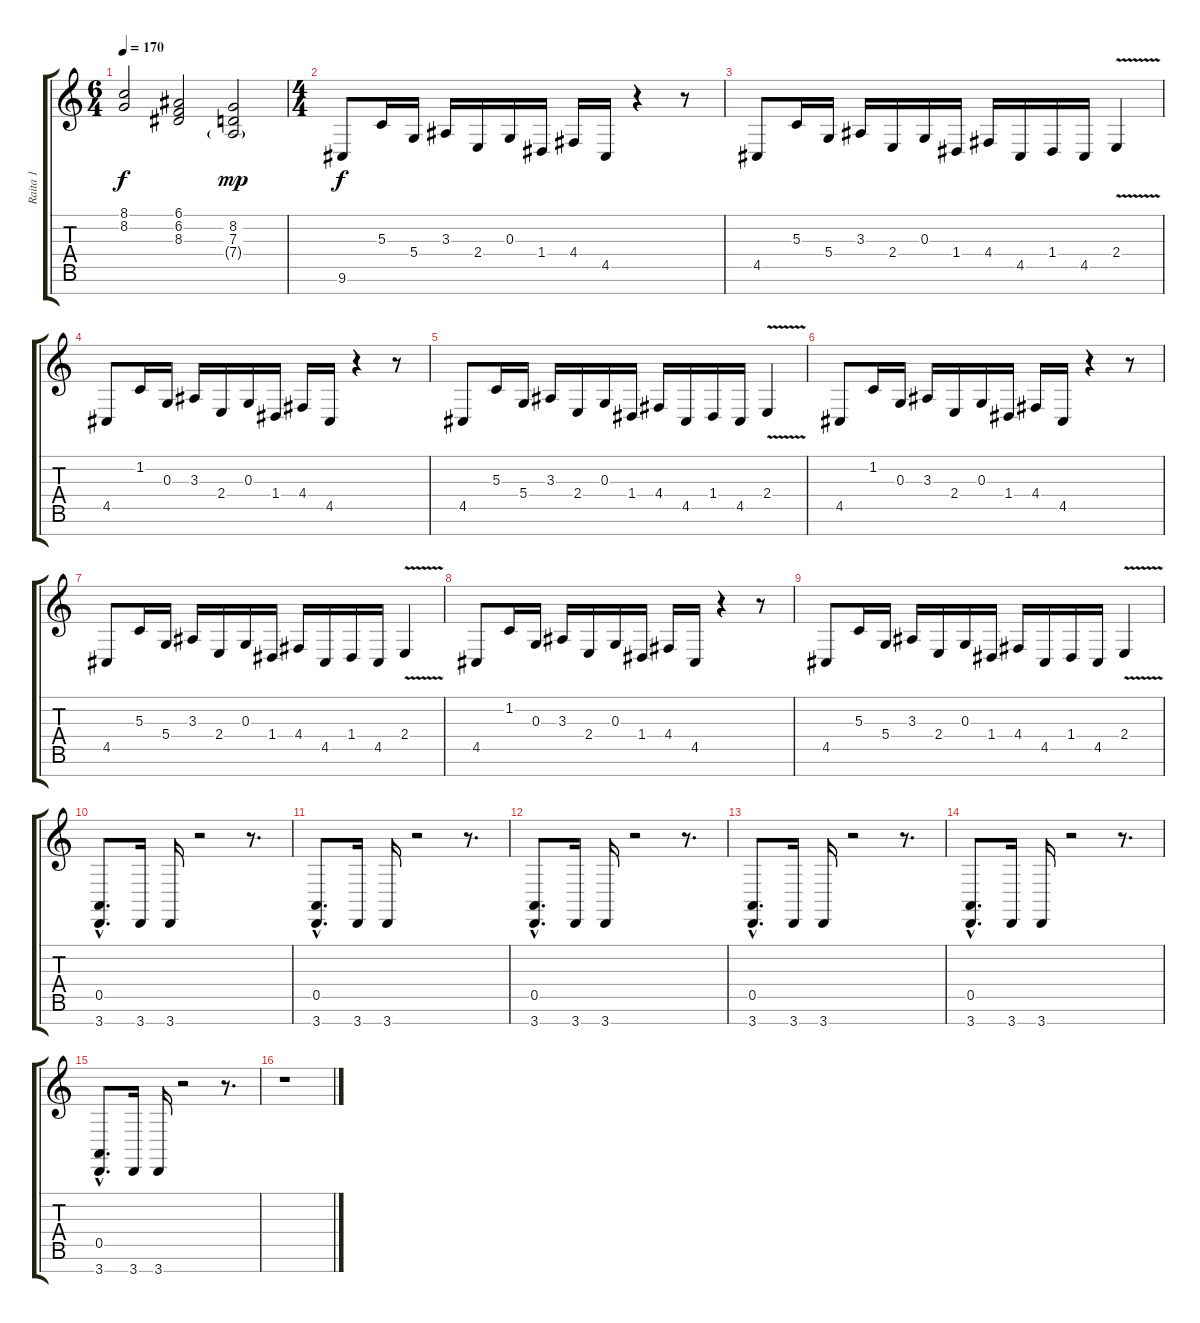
\track ("Raita 1" "Raita 1") {instrument lead8bassandlead}
\staff {score tabs}
\tuning (E4 B3 G3 D3 A2 E2 B1) {hide}
\ts (6 4)
\tempo 170
\clef g2
\ks c
(8.1 8.2).2{dy f volume 8 instrument lead6voice} (6.1 6.2 8.3).2 (8.2 7.3 7.4{g}).2{dy mp} |
\ts (4 4)
9.6.8{dy f volume 9 instrument electricpiano2} 5.3.16 5.4.16 3.3.16 2.4.16 0.3.16 1.4.16 4.4.16 4.5.16 r.4 r.8 |
4.5.8{volume 9} 5.3.16 5.4.16 3.3.16 2.4.16 0.3.16 1.4.16 4.4.16 4.5.16 1.4.16 4.5.16 2.4{v}.4 |
4.5.8{volume 9} 1.2.16 0.3.16 3.3.16 2.4.16 0.3.16 1.4.16 4.4.16 4.5.16 r.4 r.8 |
4.5.8{volume 9} 5.3.16 5.4.16 3.3.16 2.4.16 0.3.16 1.4.16 4.4.16 4.5.16 1.4.16 4.5.16 2.4{v}.4 |
4.5.8{volume 9} 1.2.16 0.3.16 3.3.16 2.4.16 0.3.16 1.4.16 4.4.16 4.5.16 r.4 r.8 |
4.5.8{volume 9} 5.3.16 5.4.16 3.3.16 2.4.16 0.3.16 1.4.16 4.4.16 4.5.16 1.4.16 4.5.16 2.4{v}.4 |
4.5.8{volume 9} 1.2.16 0.3.16 3.3.16 2.4.16 0.3.16 1.4.16 4.4.16 4.5.16 r.4 r.8 |
4.5.8{volume 9} 5.3.16 5.4.16 3.3.16 2.4.16 0.3.16 1.4.16 4.4.16 4.5.16 1.4.16 4.5.16 2.4{v}.4 |
(0.5{hac} 3.7{hac}).8{d} 3.7.16 3.7.16 r.2 r.8{d} |
(0.5{hac} 3.7{hac}).8{d} 3.7.16 3.7.16 r.2 r.8{d} |
(0.5{hac} 3.7{hac}).8{d} 3.7.16 3.7.16 r.2 r.8{d} |
(0.5{hac} 3.7{hac}).8{d} 3.7.16 3.7.16 r.2 r.8{d} |
(0.5{hac} 3.7{hac}).8{d} 3.7.16 3.7.16 r.2 r.8{d} |
(0.5{hac} 3.7{hac}).8{d} 3.7.16 3.7.16 r.2 r.8{d} |
r.1
